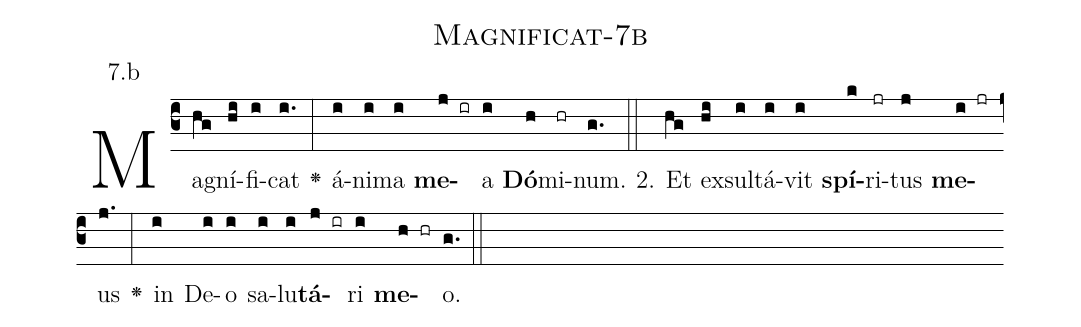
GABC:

name: Magnificat-7b;
annotation: 7.b;
%%
(c3)Ma(hg)gní(hi)fi(i)cat(i.) <v>\greheightstar</v>(:) á(i)ni(i)ma(i) <b>me</b>(j ir)a(i) <b>Dó</b>(h)mi(hr)num.(g.) (::)
2. Et(hg) ex(hi)sul(i)tá(i)vit(i) <b>spí</b>(k)ri(jr)tus(j) <b>me</b>(i jr)us(j.) <v>\greheightstar</v>(:) in(i) De(i)o(i) sa(i)lu(i)<b>tá</b>(j ir)ri(i) <b>me</b>(h hr)o.(g.) (::)


%E(i) u(i) o(j) u(i) a(h) e.(g.) (::)
